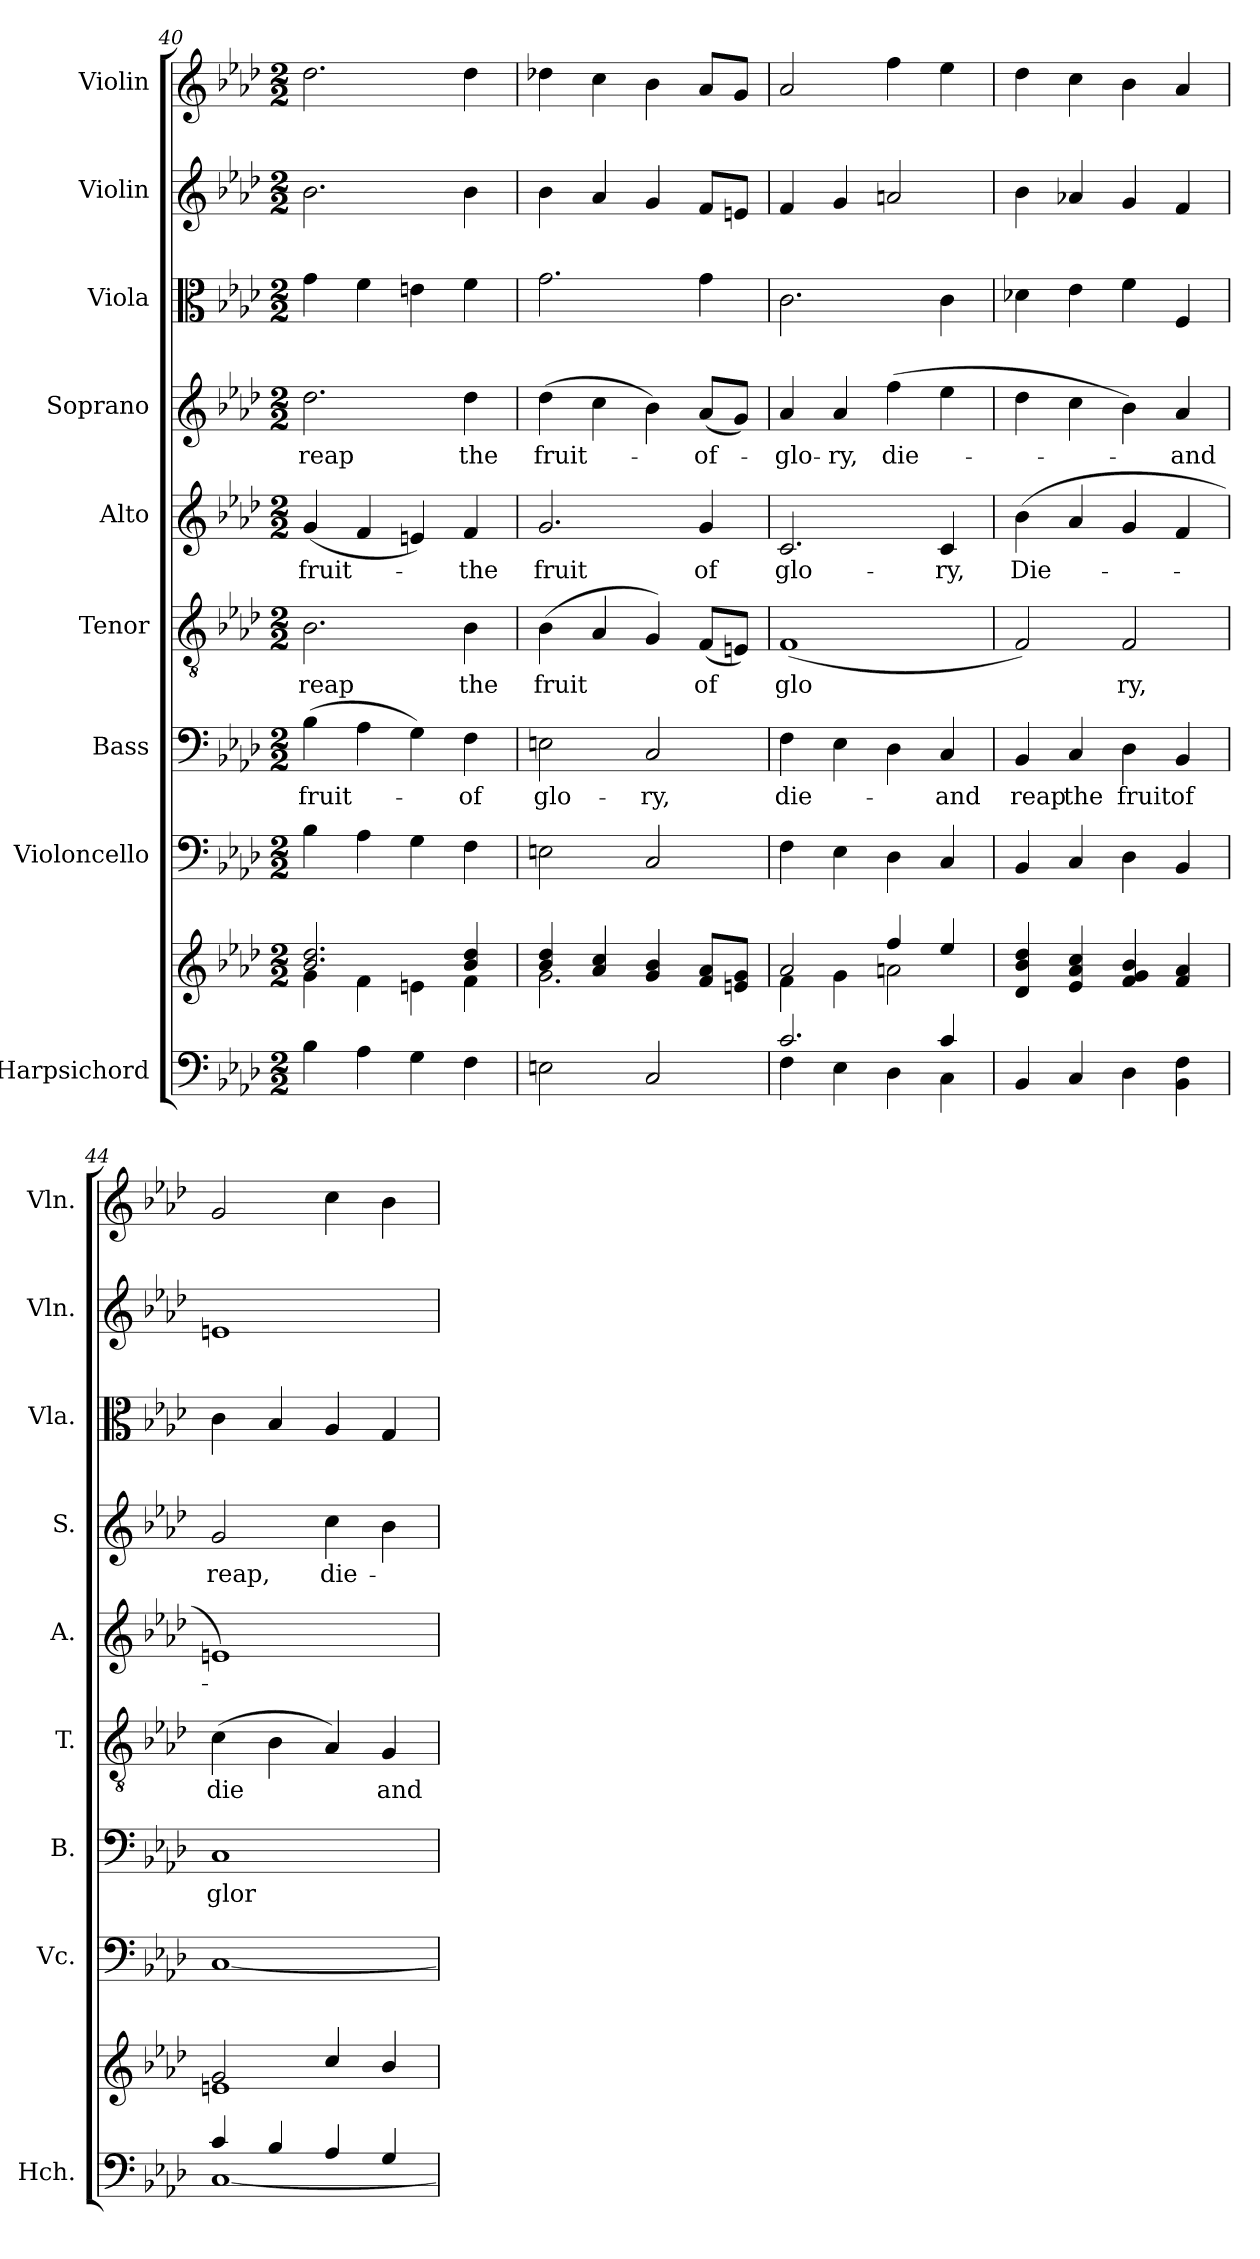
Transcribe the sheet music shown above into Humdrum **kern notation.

**kern	**kern	**kern	**kern	**text	**kern	**text	**kern	**text	**kern	**text	**kern	**kern	**kern
*part9	*part9	*part8	*part7	*part7	*part6	*part6	*part5	*part5	*part4	*part4	*part3	*part2	*part1
*staff10	*staff9	*staff8	*staff7	*staff7	*staff6	*staff6	*staff5	*staff5	*staff4	*staff4	*staff3	*staff2	*staff1
*I"Harpsichord	*	*I"Violoncello	*I"Bass	*	*I"Tenor	*	*I"Alto	*	*I"Soprano	*	*I"Viola	*I"Violin	*I"Violin
*I'Hch.	*	*I'Vc.	*I'B.	*	*I'T.	*	*I'A.	*	*I'S.	*	*I'Vla.	*I'Vln.	*I'Vln.
*clefF4	*clefG2	*clefF4	*clefF4	*	*clefGv2	*	*clefG2	*	*clefG2	*	*clefC3	*clefG2	*clefG2
*k[b-e-a-d-]	*k[b-e-a-d-]	*k[b-e-a-d-]	*k[b-e-a-d-]	*	*k[b-e-a-d-]	*	*k[b-e-a-d-]	*	*k[b-e-a-d-]	*	*k[b-e-a-d-]	*k[b-e-a-d-]	*k[b-e-a-d-]
*M2/2	*M2/2	*M2/2	*M2/2	*	*M2/2	*	*M2/2	*	*M2/2	*	*M2/2	*M2/2	*M2/2
=40	=40	=40	=40	=40	=40	=40	=40	=40	=40	=40	=40	=40	=40
*	*^	*	*	*	*	*	*	*	*	*	*	*	*
!	!	!	!	!	!LO:LY:b	!	!LO:LY:b	!	!LO:LY:b	!	!LO:LY:b	!	!	!
4B-\	2.b-/ 2.dd-/	4g\	4B-\	(4B-\	fruit-	2.B-\	reap	(4g/	fruit-	2.dd-\	reap	4g\	2.b-\	2.dd-\
4A-\	.	4f\	4A-\	4A-\	.	.	.	4f/	.	.	.	4f\	.	.
4G\	.	4en\	4G\	4G\)	.	.	.	4en/)	.	.	.	4en\	.	.
!	!	!	!	!	!LO:LY:b	!	!LO:LY:b	!	!LO:LY:b	!	!LO:LY:b	!	!	!
4F\	4b-/ 4dd-/	4f\	4F\	4F\	-of	4B-\	the	4f/	-the	4dd-\	the	4f\	4b-\	4dd-\
=41	=41	=41	=41	=41	=41	=41	=41	=41	=41	=41	=41	=41	=41	=41
!	!	!	!	!	!LO:LY:b	!	!LO:LY:b	!	!LO:LY:b	!	!LO:LY:b	!	!	!
2En\	4b-/ 4dd-/	2.g\	2En\	2En\	glo-	(4B-\	fruit	2.g/	fruit	(4dd-\	fruit-	2.g\	4b-\	4dd-X\
.	4a-/ 4cc/	.	.	.	.	4A-/	.	.	.	4cc\	.	.	4a-/	4cc\
!	!	!	!	!	!LO:LY:b	!	!	!	!	!	!	!	!	!
2C/	4g/ 4b-/	.	2C/	2C/	-ry,	4G/)	.	.	.	4b-\)	.	.	4g/	4b-\
!	!	!	!	!	!	!	!LO:LY:b	!	!LO:LY:b	!	!LO:LY:b	!	!	!
.	8f/ 8a-/L	4ryy	.	.	.	(8F/L	of	4g/	of	(8a-/L	-of-	4g\	8f/L	8a-/L
.	8en/ 8g/J	.	.	.	.	8En/J)	.	.	.	8g/J)	.	.	8en/J	8g/J
!!LO:PB:g=z
=42	=42	=42	=42	=42	=42	=42	=42	=42	=42	=42	=42	=42	=42	=42
*^	*	*	*	*	*	*	*	*	*	*	*	*	*	*
!	!	!	!	!	!	!LO:LY:b	!	!LO:LY:b	!	!LO:LY:b	!	!LO:LY:b	!	!	!
2.c/	4F\	2a-/	4f\	4F\	4F\	die-	(1F	glo	2.c/	glo-	4a-/	-glo-	2.c\	4f/	2a-/
!	!	!	!	!	!	!	!	!	!	!	!	!LO:LY:b	!	!	!
.	4E-\	.	4g\	4E-\	4E-\	.	.	.	.	.	4a-/	-ry,	.	4g/	.
!	!	!	!	!	!	!	!	!	!	!	!	!LO:LY:b	!	!	!
.	4D-\	4ff/	2an\	4D-\	4D-\	.	.	.	.	.	(4ff\	die-	.	2an/	4ff\
!	!	!	!	!	!	!LO:LY:b	!	!	!	!LO:LY:b	!	!	!	!	!
4c/	4C\	4ee-/	.	4C/	4C/	-and	.	.	4c/	-ry,	4ee-\	.	4c\	.	4ee-\
*	*	*v	*v	*	*	*	*	*	*	*	*	*	*	*	*
=43	=43	=43	=43	=43	=43	=43	=43	=43	=43	=43	=43	=43	=43	=43
!	!	!	!	!	!LO:LY:b	!	!	!	!LO:LY:b	!	!	!	!	!
*v	*v	*	*	*	*	*	*	*	*	*	*	*	*	*
4BB-/	4d-/ 4b-/ 4dd-/	4BB-/	4BB-/	reap	2F/)	.	(4b-\	Die-	4dd-\	.	4d-X\	4b-\	4dd-\
!	!	!	!	!LO:LY:b	!	!	!	!	!	!	!	!	!
4C/	4e-/ 4a-/ 4cc/	4C/	4C/	the	.	.	4a-/	.	4cc\	.	4e-\	4a-X/	4cc\
!	!	!	!	!LO:LY:b	!	!LO:LY:b	!	!	!	!	!	!	!
4D-\	4f/ 4g/ 4b-/	4D-\	4D-\	fruit	2F/	ry,	4g/	.	4b-\)	.	4f\	4g/	4b-\
!	!	!	!	!LO:LY:b	!	!	!	!	!	!LO:LY:b	!	!	!
4BB-\ 4F\	4f/ 4a-/	4BB-/	4BB-/	of	.	.	4f/	.	4a-/	-and	4F/	4f/	4a-/
=44	=44	=44	=44	=44	=44	=44	=44	=44	=44	=44	=44	=44	=44
*^	*^	*	*	*	*	*	*	*	*	*	*	*	*
!	!	!	!	!	!	!LO:LY:b	!	!LO:LY:b	!	!	!	!LO:LY:b	!	!	!
4c/	[1C	2g/	1en	[1C	1C	glor-	(4c\	die	1en)	.	2g/	reap,	4c\	1en	2g/
4B-/	.	.	.	.	.	.	4B-\	.	.	.	.	.	4B-/	.	.
!	!	!	!	!	!	!	!	!	!	!	!	!LO:LY:b	!	!	!
4A-/	.	4cc/	.	.	.	.	4A-/)	.	.	.	4cc\	die-	4A-/	.	4cc\
!	!	!	!	!	!	!	!	!LO:LY:b	!	!	!	!	!	!	!
4G/	.	4b-/	.	.	.	.	4G/	and	.	.	4b-\	.	4G/	.	4b-\
*v	*v	*	*	*	*	*	*	*	*	*	*	*	*	*	*
*	*v	*v	*	*	*	*	*	*	*	*	*	*	*	*
=	=	=	=	=	=	=	=	=	=	=	=	=	=
*-	*-	*-	*-	*-	*-	*-	*-	*-	*-	*-	*-	*-	*-
